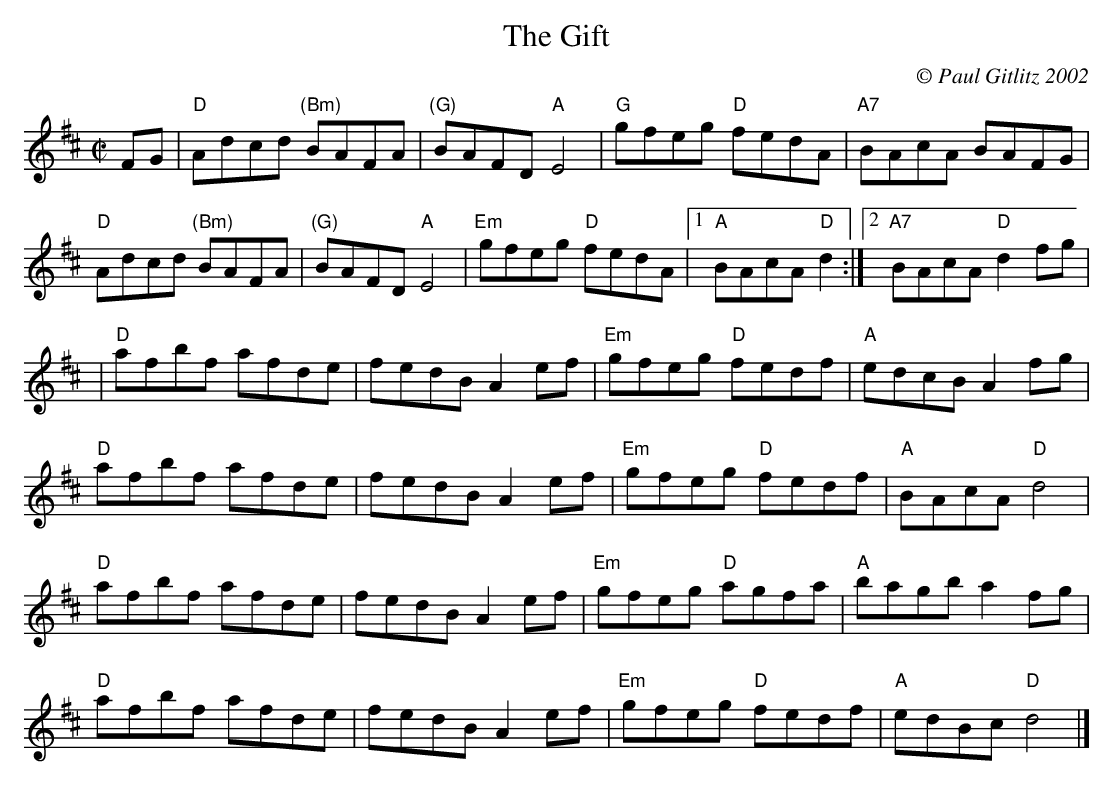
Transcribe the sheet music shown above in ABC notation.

X:1
T:The Gift
M:C|
L:1/8
C:© Paul Gitlitz 2002
K:D
FG|"D"Adcd "(Bm)"BAFA|"(G)"BAFD "A"E4|"G"gfeg "D"fedA|"A7"BAcA BAFG|!
"D"Adcd "(Bm)"BAFA|"(G)"BAFD "A"E4|"Em"gfeg "D"fedA|1"A"BAcA "D"d2:|2"A7"BAcA "D"d2fg|!
|"D"afbf afde|fedB A2ef|"Em"gfeg "D"fedf|"A"edcB A2fg|!
"D"afbf afde|fedB A2ef|"Em"gfeg "D"fedf|"A"BAcA "D"d4|!
"D"afbf afde|fedB A2ef|"Em"gfeg "D"agfa|"A"bagb a2fg|!
"D"afbf afde|fedB A2ef|"Em"gfeg "D"fedf|"A"edBc "D"d4|]
